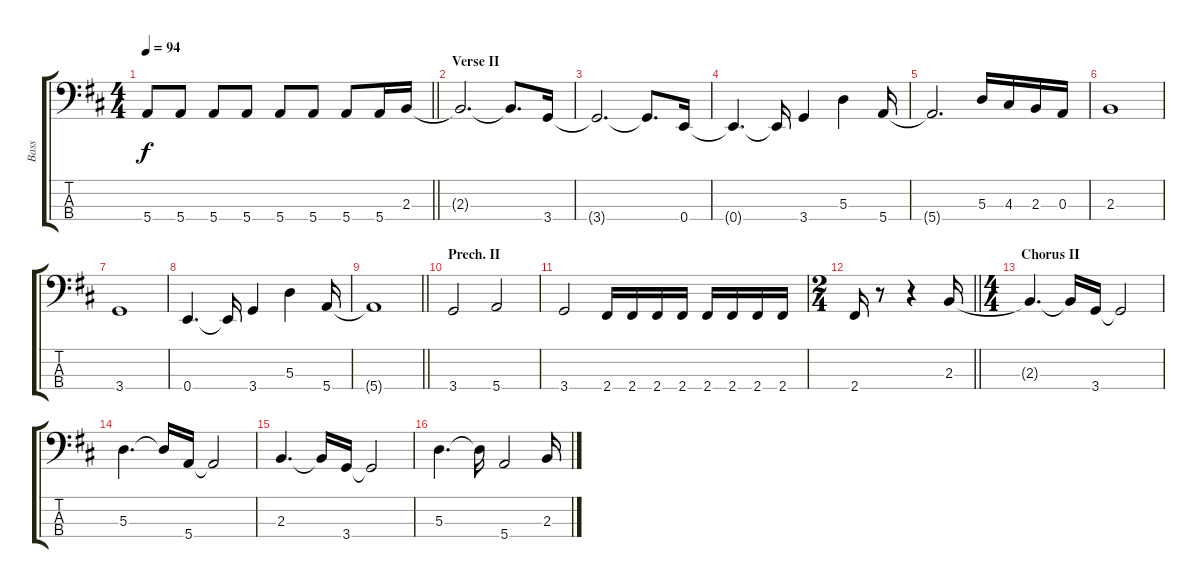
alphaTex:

\track ("Bass" "Bass") {instrument electricbassfinger}
\staff {score tabs}
\tuning (G2 D2 A1 E1) {hide}
\ts (4 4)
\tempo 94
\clef f4
\barLineRight lightlight
\ks bminor
5.4.8{dy f} 5.4.8 5.4.8 5.4.8 5.4.8 5.4.8 5.4.8 5.4.16 2.3.16 |
\section ("" "Verse II")
2.3{t}.2{d} 2.3{t}.8{d} 3.4.16 |
3.4{t}.2{d} 3.4{t}.8{d} 0.4.16 |
0.4{t}.4{d} 0.4{t}.16 3.4.4 5.3.4 5.4.16 |
5.4{t}.2{d} 5.3.16 4.3.16 2.3.16 0.3.16 |
2.3.1 |
3.4.1 |
0.4.4{d} 0.4{t}.16 3.4.4 5.3.4 5.4.16 |
\barLineRight lightlight
5.4{t}.1 |
\section ("" "Prech. II")
3.4.2 5.4.2 |
3.4.2 2.4.16 2.4.16 2.4.16 2.4.16 2.4.16 2.4.16 2.4.16 2.4.16 |
\ts (2 4)
\barLineRight lightlight
2.4.16 r.8 r.4 2.3.16 |
\ts (4 4)
\section ("" "Chorus II")
2.3{t}.4{d} 2.3{t}.16 3.4.16 3.4{t}.2 |
5.3.4{d} 5.3{t}.16 5.4.16 5.4{t}.2 |
2.3.4{d} 2.3{t}.16 3.4.16 3.4{t}.2 |
5.3.4{d} 5.3{t}.16 5.4.2 2.3.16
